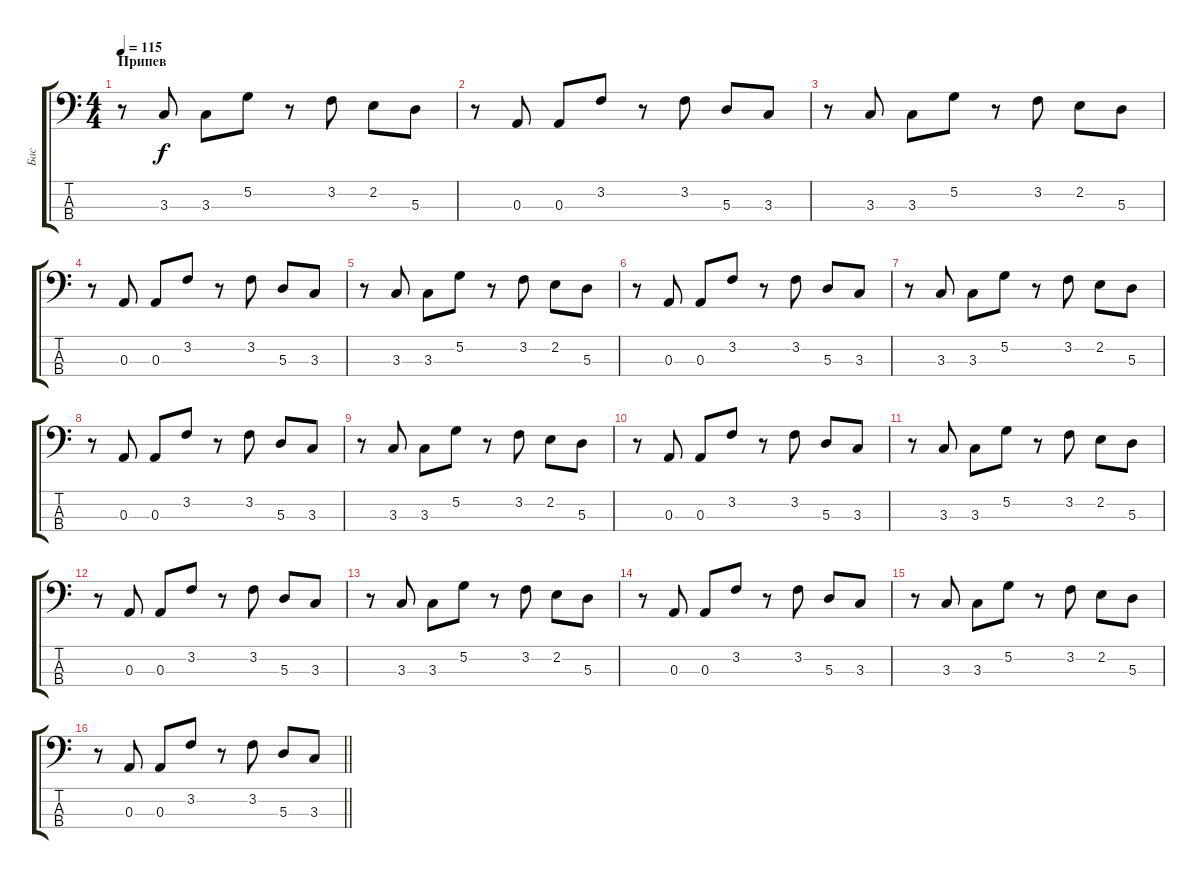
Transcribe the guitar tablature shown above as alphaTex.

\track ("Бас" "Бас") {instrument electricbasspick}
\staff {score tabs}
\tuning (G2 D2 A1 E1) {hide}
\ts (4 4)
\section ("" "Припев")
\tempo 115
\clef f4
\ks c
r.8{dy f} 3.3.8 3.3.8 5.2.8 r.8 3.2.8 2.2.8 5.3.8 |
r.8 0.3.8 0.3.8 3.2.8 r.8 3.2.8 5.3.8 3.3.8 |
r.8 3.3.8 3.3.8 5.2.8 r.8 3.2.8 2.2.8 5.3.8 |
r.8 0.3.8 0.3.8 3.2.8 r.8 3.2.8 5.3.8 3.3.8 |
r.8 3.3.8 3.3.8 5.2.8 r.8 3.2.8 2.2.8 5.3.8 |
r.8 0.3.8 0.3.8 3.2.8 r.8 3.2.8 5.3.8 3.3.8 |
r.8 3.3.8 3.3.8 5.2.8 r.8 3.2.8 2.2.8 5.3.8 |
r.8 0.3.8 0.3.8 3.2.8 r.8 3.2.8 5.3.8 3.3.8 |
r.8 3.3.8 3.3.8 5.2.8 r.8 3.2.8 2.2.8 5.3.8 |
r.8 0.3.8 0.3.8 3.2.8 r.8 3.2.8 5.3.8 3.3.8 |
r.8 3.3.8 3.3.8 5.2.8 r.8 3.2.8 2.2.8 5.3.8 |
r.8 0.3.8 0.3.8 3.2.8 r.8 3.2.8 5.3.8 3.3.8 |
r.8 3.3.8 3.3.8 5.2.8 r.8 3.2.8 2.2.8 5.3.8 |
r.8 0.3.8 0.3.8 3.2.8 r.8 3.2.8 5.3.8 3.3.8 |
r.8 3.3.8 3.3.8 5.2.8 r.8 3.2.8 2.2.8 5.3.8 |
\barLineRight lightlight
r.8 0.3.8 0.3.8 3.2.8 r.8 3.2.8 5.3.8 3.3.8
